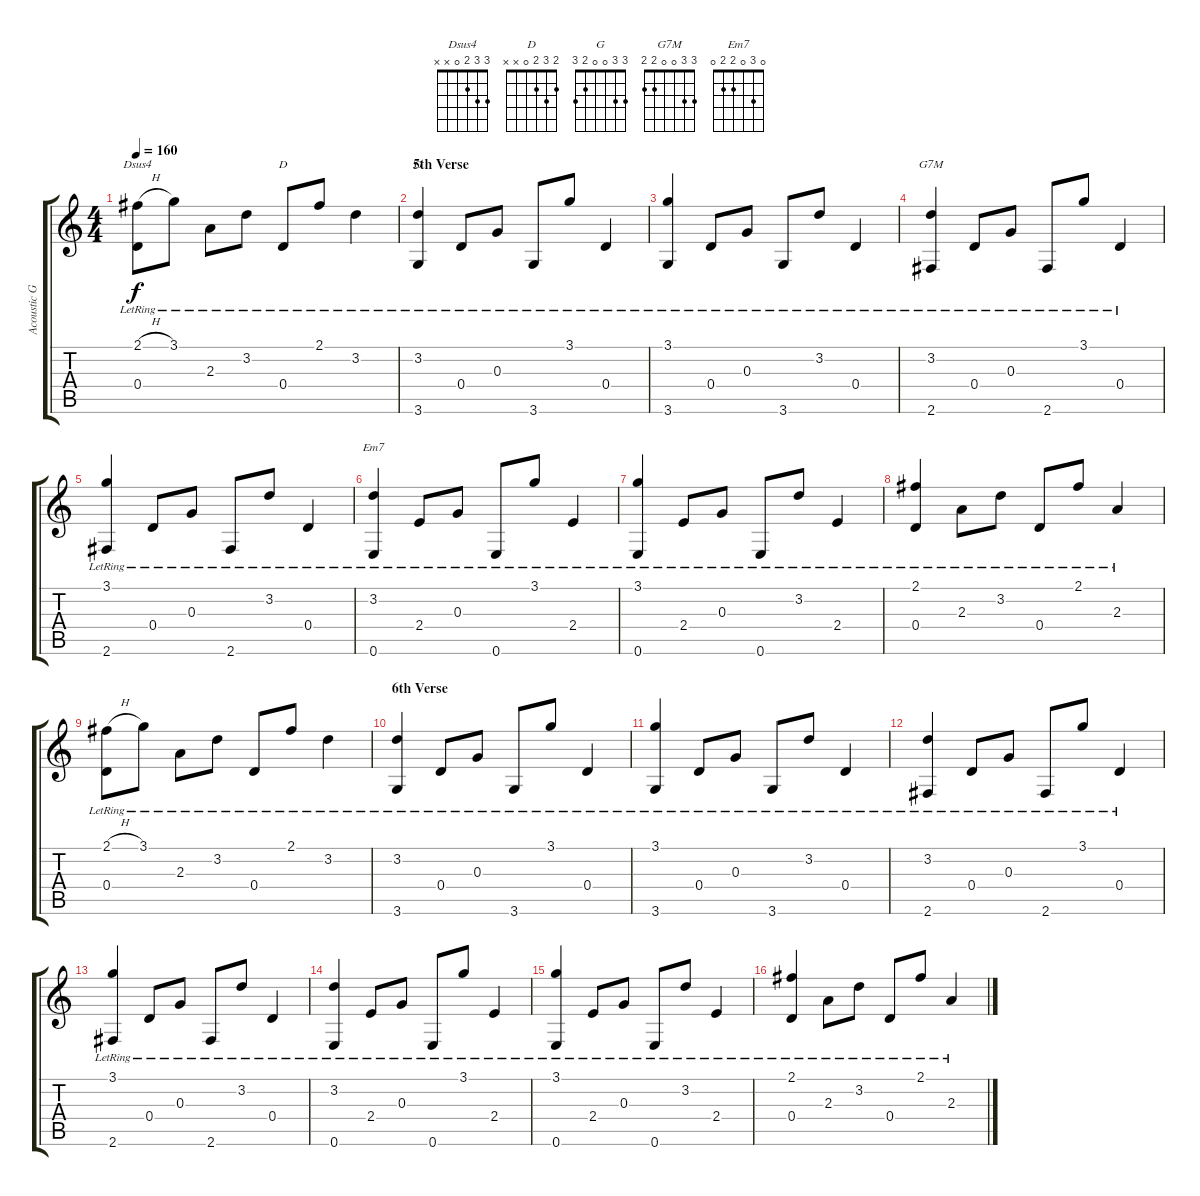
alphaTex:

\track ("Acoustic Guitar 1" "Acoustic G") {instrument acousticguitarnylon}
\staff {score tabs}
\tuning (E4 B3 G3 D3 A2 E2) {hide}
\chord ("Dsus4" 3 3 2 0 x x)
\chord ("D" 2 3 2 0 x x)
\chord ("G" 3 3 0 0 2 3)
\chord ("G7M" 3 3 0 0 2 2)
\chord ("Em7" 0 3 0 2 2 0)
\ts (4 4)
\tempo 160
\clef g2
\ks c
(2.1{h} 0.4{lr}).8{ch "Dsus4" dy f} 3.1{lr}.8 2.3{lr}.8 3.2{lr}.8 0.4{lr}.8{ch "D"} 2.1{lr}.8 3.2{lr}.4 |
\section ("" "5th Verse")
(3.2{lr} 3.6{lr}).4{ch "G"} 0.4{lr}.8 0.3{lr}.8 3.6{lr}.8 3.1{lr}.8 0.4{lr}.4 |
(3.1{lr} 3.6{lr}).4 0.4{lr}.8 0.3{lr}.8 3.6{lr}.8 3.2{lr}.8 0.4{lr}.4 |
(3.2{lr} 2.6{lr}).4{ch "G7M"} 0.4{lr}.8 0.3{lr}.8 2.6{lr}.8 3.1{lr}.8 0.4{lr}.4 |
(3.1{lr} 2.6{lr}).4 0.4{lr}.8 0.3{lr}.8 2.6{lr}.8 3.2{lr}.8 0.4{lr}.4 |
(3.2{lr} 0.6{lr}).4{ch "Em7"} 2.4{lr}.8 0.3{lr}.8 0.6{lr}.8 3.1{lr}.8 2.4{lr}.4 |
(3.1{lr} 0.6{lr}).4 2.4{lr}.8 0.3{lr}.8 0.6{lr}.8 3.2{lr}.8 2.4{lr}.4 |
(2.1{lr} 0.4{lr}).4 2.3{lr}.8 3.2{lr}.8 0.4{lr}.8 2.1{lr}.8 2.3{lr}.4 |
(2.1{h} 0.4{lr}).8 3.1{lr}.8 2.3{lr}.8 3.2{lr}.8 0.4{lr}.8 2.1{lr}.8 3.2{lr}.4 |
\section ("" "6th Verse")
(3.2{lr} 3.6{lr}).4 0.4{lr}.8 0.3{lr}.8 3.6{lr}.8 3.1{lr}.8 0.4{lr}.4 |
(3.1{lr} 3.6{lr}).4 0.4{lr}.8 0.3{lr}.8 3.6{lr}.8 3.2{lr}.8 0.4{lr}.4 |
(3.2{lr} 2.6{lr}).4 0.4{lr}.8 0.3{lr}.8 2.6{lr}.8 3.1{lr}.8 0.4{lr}.4 |
(3.1{lr} 2.6{lr}).4 0.4{lr}.8 0.3{lr}.8 2.6{lr}.8 3.2{lr}.8 0.4{lr}.4 |
(3.2{lr} 0.6{lr}).4 2.4{lr}.8 0.3{lr}.8 0.6{lr}.8 3.1{lr}.8 2.4{lr}.4 |
(3.1{lr} 0.6{lr}).4 2.4{lr}.8 0.3{lr}.8 0.6{lr}.8 3.2{lr}.8 2.4{lr}.4 |
(2.1{lr} 0.4{lr}).4 2.3{lr}.8 3.2{lr}.8 0.4{lr}.8 2.1{lr}.8 2.3{lr}.4
